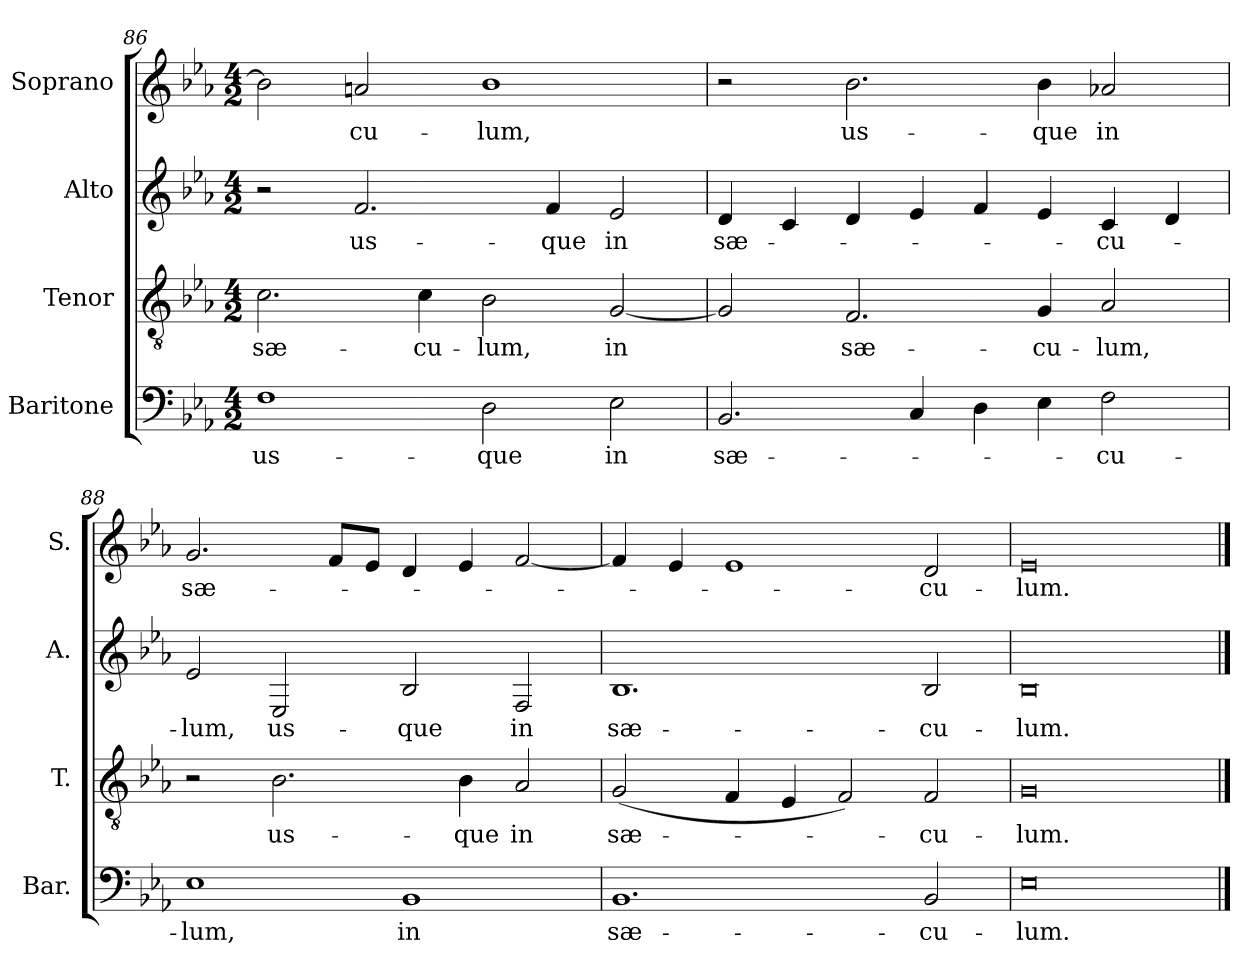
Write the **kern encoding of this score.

**kern	**text	**kern	**text	**kern	**text	**kern	**text
*part4	*part4	*part3	*part3	*part2	*part2	*part1	*part1
*staff4	*staff4	*staff3	*staff3	*staff2	*staff2	*staff1	*staff1
*I"Baritone	*	*I"Tenor	*	*I"Alto	*	*I"Soprano	*
*I'Bar.	*	*I'T.	*	*I'A.	*	*I'S.	*
*clefF4	*	*clefGv2	*	*clefG2	*	*clefG2	*
*	*	*ITrd7c12	*	*	*	*	*
*k[b-e-a-]	*	*k[b-e-a-]	*	*k[b-e-a-]	*	*k[b-e-a-]	*
*E-:	*	*E-:	*	*E-:	*	*E-:	*
*M4/2	*	*M4/2	*	*M4/2	*	*M4/2	*
=86	=86	=86	=86	=86	=86	=86	=86
!	!LO:LY:b:color=#000000	!	!	!	!	!	!
!	!	!	!LO:LY:b:color=#000000	!	!	!	!
1Fi	us-	2.Ci\	sæ-	2r	.	2b-i\]	.
!	!	!	!	!	!LO:LY:b:color=#000000	!	!
!	!	!	!	!	!	!	!LO:LY:b:color=#000000
.	.	.	.	2.fi/	us-	2ani/	-cu-
!	!	!	!LO:LY:b:color=#000000	!	!	!	!
.	.	4Ci\	-cu-	.	.	.	.
!	!LO:LY:b:color=#000000	!	!	!	!	!	!
!	!	!	!LO:LY:b:color=#000000	!	!	!	!
!	!	!	!	!	!	!	!LO:LY:b:color=#000000
2Di\	-que	2BB-i\	-lum,	.	.	1b-i	-lum,
!	!	!	!	!	!LO:LY:b:color=#000000	!	!
.	.	.	.	4fi/	-que	.	.
!	!LO:LY:b:color=#000000	!	!	!	!	!	!
!	!	!	!LO:LY:b:color=#000000	!	!	!	!
!	!	!	!	!	!LO:LY:b:color=#000000	!	!
2E-i\	in	[2GGi/	in	2e-i/	in	.	.
=87	=87	=87	=87	=87	=87	=87	=87
!	!LO:LY:b:color=#000000	!	!	!	!	!	!
!	!	!	!	!	!LO:LY:b:color=#000000	!	!
2.BB-i/	sæ-	2GGi/]	.	4di/	sæ-	2r	.
.	.	.	.	4ci/	.	.	.
!	!	!	!LO:LY:b:color=#000000	!	!	!	!
!	!	!	!	!	!	!	!LO:LY:b:color=#000000
.	.	2.FFi/	sæ-	4di/	.	2.b-i\	us-
4Ci/	.	.	.	4e-i/	.	.	.
4Di\	.	.	.	4fi/	.	.	.
!	!	!	!LO:LY:b:color=#000000	!	!	!	!
!	!	!	!	!	!	!	!LO:LY:b:color=#000000
4E-i\	.	4GGi/	-cu-	4e-i/	.	4b-i\	-que
!	!LO:LY:b:color=#000000	!	!	!	!	!	!
!	!	!	!LO:LY:b:color=#000000	!	!	!	!
!	!	!	!	!	!LO:LY:b:color=#000000	!	!
!	!	!	!	!	!	!	!LO:LY:b:color=#000000
2Fi\	-cu-	2AA-i/	-lum,	4ci/	-cu-	2a-Xi/	in
.	.	.	.	4di/	.	.	.
=88	=88	=88	=88	=88	=88	=88	=88
!	!LO:LY:b:color=#000000	!	!	!	!	!	!
!	!	!	!	!	!LO:LY:b:color=#000000	!	!
!	!	!	!	!	!	!	!LO:LY:b:color=#000000
1E-i	-lum,	2r	.	2e-i/	-lum,	2.gi/	sæ-
!	!	!	!LO:LY:b:color=#000000	!	!	!	!
!	!	!	!	!	!LO:LY:b:color=#000000	!	!
.	.	2.BB-i\	us-	2E-i/	us-	.	.
.	.	.	.	.	.	8fi/L	.
.	.	.	.	.	.	8e-i/J	.
!	!LO:LY:b:color=#000000	!	!	!	!	!	!
!	!	!	!	!	!LO:LY:b:color=#000000	!	!
1BB-i	in	.	.	2B-i/	-que	4di/	.
!	!	!	!LO:LY:b:color=#000000	!	!	!	!
.	.	4BB-i\	-que	.	.	4e-i/	.
!	!	!	!LO:LY:b:color=#000000	!	!	!	!
!	!	!	!	!	!LO:LY:b:color=#000000	!	!
.	.	2AA-i/	in	2Fi/	in	[2fi/	.
=89	=89	=89	=89	=89	=89	=89	=89
!	!LO:LY:b:color=#000000	!	!	!	!	!	!
!	!	!	!LO:LY:b:color=#000000	!	!	!	!
!	!	!	!	!	!LO:LY:b:color=#000000	!	!
1.BB-i	sæ-	(2GGi/	sæ-	1.B-i	sæ-	4fi/]	.
.	.	.	.	.	.	4e-i/	.
.	.	4FFi/	.	.	.	1e-i	.
.	.	4EE-i/	.	.	.	.	.
.	.	2FFi/)	.	.	.	.	.
!	!LO:LY:b:color=#000000	!	!	!	!	!	!
!	!	!	!LO:LY:b:color=#000000	!	!	!	!
!	!	!	!	!	!LO:LY:b:color=#000000	!	!
!	!	!	!	!	!	!	!LO:LY:b:color=#000000
2BB-i/	-cu-	2FFi/	-cu-	2B-i/	-cu-	2di/	-cu-
=90	=90	=90	=90	=90	=90	=90	=90
!	!LO:LY:b:color=#000000	!	!	!	!	!	!
!	!	!	!LO:LY:b:color=#000000	!	!	!	!
!	!	!	!	!	!LO:LY:b:color=#000000	!	!
!	!	!	!	!	!	!	!LO:LY:b:color=#000000
0E-i	-lum.	0GGi	-lum.	0B-i	-lum.	0e-i	-lum.
==	==	==	==	==	==	==	==
*-	*-	*-	*-	*-	*-	*-	*-
